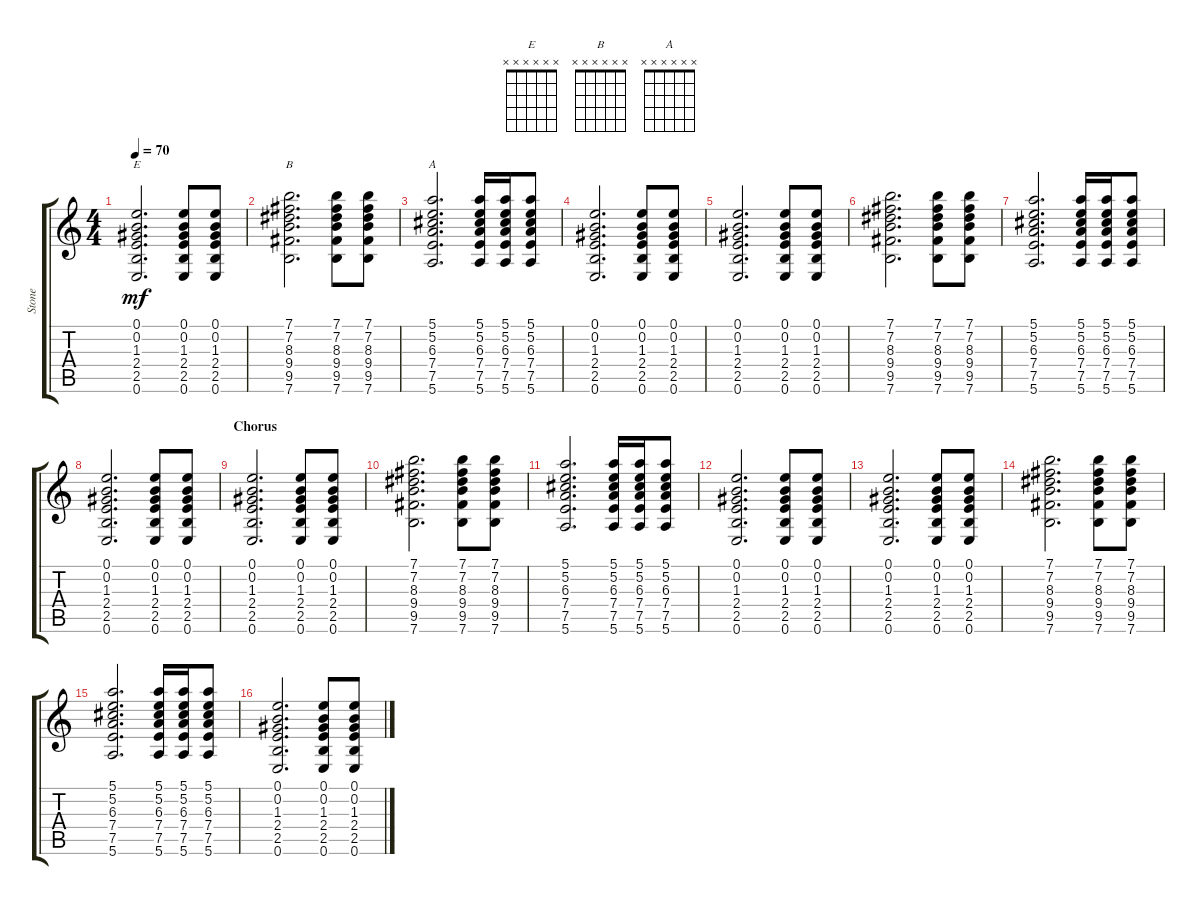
\track ("Stone" "Stone") {instrument electricguitarclean}
\staff {score tabs}
\tuning (E4 B3 G3 D3 A2 E2) {hide}
\chord ("E" x x x x x x)
\chord ("B" x x x x x x)
\chord ("A" x x x x x x)
\ts (4 4)
\tempo 70
\clef g2
\ks c
(0.1 0.2 1.3 2.4 2.5 0.6).2{d ch "E" dy mf} (0.1 0.2 1.3 2.4 2.5 0.6).8 (0.1 0.2 1.3 2.4 2.5 0.6).8 |
(7.1 7.2 8.3 9.4 9.5 7.6).2{d ch "B"} (7.1 7.2 8.3 9.4 9.5 7.6).8 (7.1 7.2 8.3 9.4 9.5 7.6).8 |
(5.1 5.2 6.3 7.4 7.5 5.6).2{d ch "A"} (5.1 5.2 6.3 7.4 7.5 5.6).16 (5.1 5.2 6.3 7.4 7.5 5.6).16 (5.1 5.2 6.3 7.4 7.5 5.6).8 |
(0.1 0.2 1.3 2.4 2.5 0.6).2{d} (0.1 0.2 1.3 2.4 2.5 0.6).8 (0.1 0.2 1.3 2.4 2.5 0.6).8 |
(0.1 0.2 1.3 2.4 2.5 0.6).2{d} (0.1 0.2 1.3 2.4 2.5 0.6).8 (0.1 0.2 1.3 2.4 2.5 0.6).8 |
(7.1 7.2 8.3 9.4 9.5 7.6).2{d} (7.1 7.2 8.3 9.4 9.5 7.6).8 (7.1 7.2 8.3 9.4 9.5 7.6).8 |
(5.1 5.2 6.3 7.4 7.5 5.6).2{d} (5.1 5.2 6.3 7.4 7.5 5.6).16 (5.1 5.2 6.3 7.4 7.5 5.6).16 (5.1 5.2 6.3 7.4 7.5 5.6).8 |
(0.1 0.2 1.3 2.4 2.5 0.6).2{d} (0.1 0.2 1.3 2.4 2.5 0.6).8 (0.1 0.2 1.3 2.4 2.5 0.6).8 |
\section ("" "Chorus")
(0.1 0.2 1.3 2.4 2.5 0.6).2{d} (0.1 0.2 1.3 2.4 2.5 0.6).8 (0.1 0.2 1.3 2.4 2.5 0.6).8 |
(7.1 7.2 8.3 9.4 9.5 7.6).2{d} (7.1 7.2 8.3 9.4 9.5 7.6).8 (7.1 7.2 8.3 9.4 9.5 7.6).8 |
(5.1 5.2 6.3 7.4 7.5 5.6).2{d} (5.1 5.2 6.3 7.4 7.5 5.6).16 (5.1 5.2 6.3 7.4 7.5 5.6).16 (5.1 5.2 6.3 7.4 7.5 5.6).8 |
(0.1 0.2 1.3 2.4 2.5 0.6).2{d} (0.1 0.2 1.3 2.4 2.5 0.6).8 (0.1 0.2 1.3 2.4 2.5 0.6).8 |
(0.1 0.2 1.3 2.4 2.5 0.6).2{d} (0.1 0.2 1.3 2.4 2.5 0.6).8 (0.1 0.2 1.3 2.4 2.5 0.6).8 |
(7.1 7.2 8.3 9.4 9.5 7.6).2{d} (7.1 7.2 8.3 9.4 9.5 7.6).8 (7.1 7.2 8.3 9.4 9.5 7.6).8 |
(5.1 5.2 6.3 7.4 7.5 5.6).2{d} (5.1 5.2 6.3 7.4 7.5 5.6).16 (5.1 5.2 6.3 7.4 7.5 5.6).16 (5.1 5.2 6.3 7.4 7.5 5.6).8 |
(0.1 0.2 1.3 2.4 2.5 0.6).2{d} (0.1 0.2 1.3 2.4 2.5 0.6).8 (0.1 0.2 1.3 2.4 2.5 0.6).8
